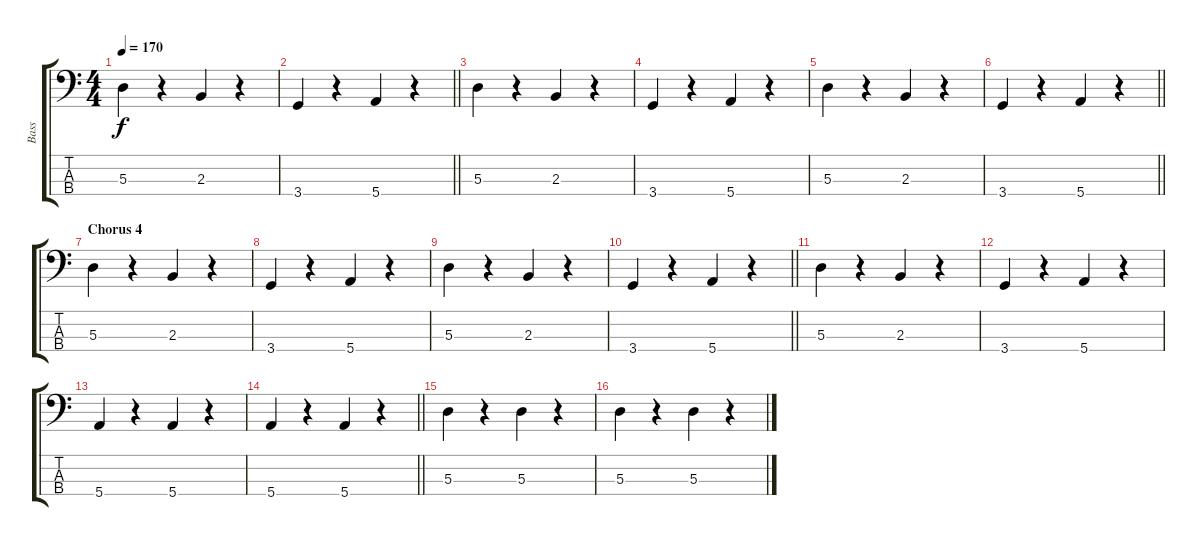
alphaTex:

\track ("Bass" "Bass") {instrument acousticbass}
\staff {score tabs}
\tuning (G2 D2 A1 E1) {hide}
\ts (4 4)
\tempo 170
\clef f4
\ks c
5.3.4{dy f} r.4 2.3.4 r.4 |
\barLineRight lightlight
3.4.4 r.4 5.4.4 r.4 |
5.3.4 r.4 2.3.4 r.4 |
3.4.4 r.4 5.4.4 r.4 |
5.3.4 r.4 2.3.4 r.4 |
\barLineRight lightlight
3.4.4 r.4 5.4.4 r.4 |
\section ("" "Chorus 4")
5.3.4 r.4 2.3.4 r.4 |
3.4.4 r.4 5.4.4 r.4 |
5.3.4 r.4 2.3.4 r.4 |
\barLineRight lightlight
3.4.4 r.4 5.4.4 r.4 |
5.3.4 r.4 2.3.4 r.4 |
3.4.4 r.4 5.4.4 r.4 |
5.4.4 r.4 5.4.4 r.4 |
\barLineRight lightlight
5.4.4 r.4 5.4.4 r.4 |
5.3.4 r.4 5.3.4 r.4 |
5.3.4 r.4 5.3.4 r.4
